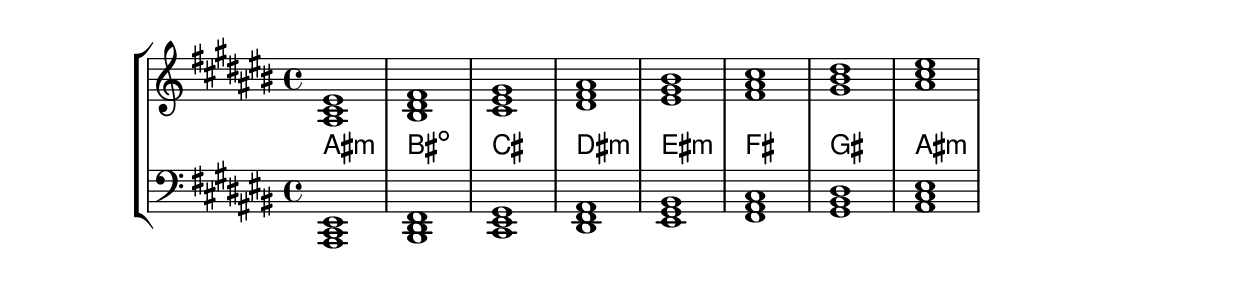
% Description: Chord tool for the key of A Sharp minor
% Author: Talos Thoren
% Date: January 24, 2013

\version "2.16.1"

% Defining variables
% The Key of A Sharp minor has seven sharps:
% F-Sharp, C-Sharp, G-Sharp, D-Sharp, A-Sharp, E-Sharp, B-Sharp (Every note is sharp)
a_sharp_min_triads = { \key ais \minor <ais cis eis>1  <bis dis fis> <cis eis gis> <dis fis ais> <eis gis bis> <fis ais cis> <gis bis dis> <ais cis eis> }
a_sharp_min_triadNames = \new ChordNames { \a_sharp_min_triads }
chordTool = \new StaffGroup
{
  <<
  \new Staff
  {
    \relative c'
    << 
      \a_sharp_min_triads 
      \a_sharp_min_triadNames 
    >>
  }
  \new Staff \relative c,
  {
    \clef bass
    <<
      \a_sharp_min_triads
    >>
  }
  >>
}

\score
{
  \chordTool
}


